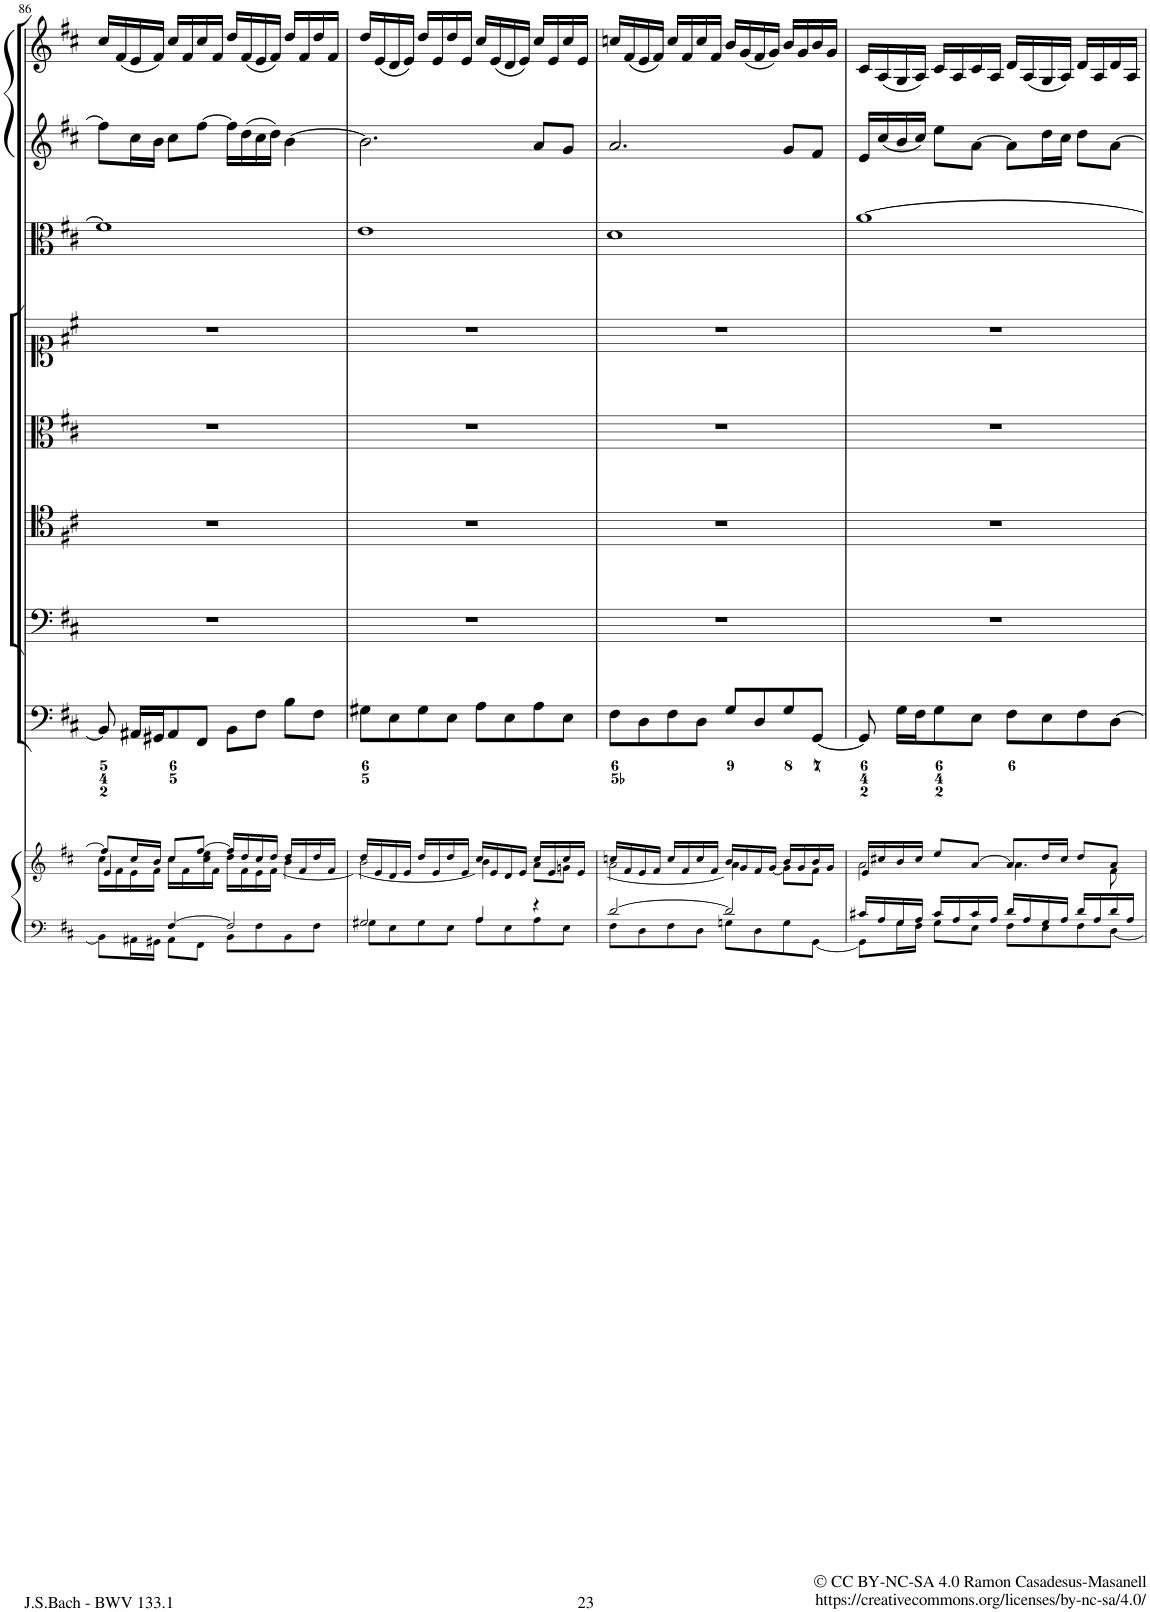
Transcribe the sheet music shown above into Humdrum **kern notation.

**kern	**kern	**kern	**kern	**kern	**kern	**kern	**kern	**kern	**kern
*part9	*part9	*part8	*part7	*part6	*part5	*part4	*part3	*part2	*part1
*staff10	*staff9	*staff8	*staff7	*staff6	*staff5	*staff4	*staff3	*staff2	*staff1
*I"Piano reduction	*	*I"Continuo	*I"Basso	*I"Tenore	*I"Alto	*I"Soprano Cornetto col Soprano	*I"Viola Oboe d'amore II colla Viola	*I"Violino II Oboe d'amore I col Violino II	*I"Violino I
*I'Pno	*	*	*	*	*	*	*I'Vla	*I'Vln	*I'Vln
!!LO:PB:g=z
*clefF4	*clefG2	*clefF4	*clefF4	*clefC4	*clefC3	*clefC1	*clefC3	*clefG2	*clefG2
*k[f#c#]	*k[f#c#]	*k[f#c#]	*k[f#c#]	*k[f#c#]	*k[f#c#]	*k[f#c#]	*k[f#c#]	*k[f#c#]	*k[f#c#]
*M2/2	*M2/2	*M2/2	*M2/2	*M2/2	*M2/2	*M2/2	*M2/2	*M2/2	*M2/2
*met(c|)	*met(c|)	*met(c|)	*met(c|)	*met(c|)	*met(c|)	*met(c|)	*met(c|)	*met(c|)	*met(c|)
=86	=86	=86	=86	=86	=86	=86	=86	=86	=86
*^	*^	*	*	*	*	*	*	*	*
*	*	*	*^	*	*	*	*	*	*	*	*
4ryy	8BB\L]	8ff#/L]	16cc#\LL	4e/	8BB/]	1r	1r	1r	1r	1f#]	8ff#\L]	16cc#/LL
.	.	.	16f#\	.	.	.	.	.	.	.	.	(16f#/
.	16AA#X\L	16cc#/L	16e\	.	16AA#X/LL	.	.	.	.	.	16cc#\L	16e/
.	16GG#X\JJ	16b/JJ	16f#\JJ	.	16GG#X/J	.	.	.	.	.	16b\JJ	16f#/JJ)
[4F#/	8AA#\L	8cc#/L	16cc#\LL	2.ryy	8AA#/	.	.	.	.	.	8cc#\L	16cc#/LL
.	.	.	16f#\	.	.	.	.	.	.	.	.	16f#/
.	8FF#\J	[8ff#/J	16cc#\ 16ee\	.	8FF#/J	.	.	.	.	.	[8ff#\J	16cc#/
.	.	.	16f#\JJ	.	.	.	.	.	.	.	.	16f#/JJ
2F#/]	8BB\L	16ff#/LL]	16dd\LL	.	8BB\L	.	.	.	.	.	16ff#\LL]	16dd/LL
.	.	16dd/	16f#\	.	.	.	.	.	.	.	(16dd\	(16f#/
.	8F#\	16cc#/	16e\	.	8F#\J	.	.	.	.	.	16cc#\	16e/
.	.	16dd/JJ	16f#\JJ	.	.	.	.	.	.	.	16dd\JJ)	16f#/JJ)
.	8BB\	16dd/LL	[4b\	.	8B\L	.	.	.	.	.	[4b\	16dd/LL
.	.	16f#/	.	.	.	.	.	.	.	.	.	16f#/
.	8F#\J	16dd/	.	.	8F#\J	.	.	.	.	.	.	16dd/
.	.	16f#/JJ	.	.	.	.	.	.	.	.	.	16f#/JJ
*	*	*	*v	*v	*	*	*	*	*	*	*	*
=87	=87	=87	=87	=87	=87	=87	=87	=87	=87	=87	=87
2G#X/	8G#\L	16dd/LL	2b\_	8G#X\L	1r	1r	1r	1r	1e	2.b\]	16dd/LL
.	.	16e/	.	.	.	.	.	.	.	.	(16e/
.	8E\	16d/	.	8E\	.	.	.	.	.	.	16d/
.	.	16e/JJ	.	.	.	.	.	.	.	.	16e/JJ)
.	8G#\	16dd/LL	.	8G#\	.	.	.	.	.	.	16dd/LL
.	.	16e/	.	.	.	.	.	.	.	.	16e/
.	8E\J	16dd/	.	8E\J	.	.	.	.	.	.	16dd/
.	.	16e/JJ	.	.	.	.	.	.	.	.	16e/JJ
4A/	8A\L	16cc#/LL	4b\]	8A\L	.	.	.	.	.	.	16cc#/LL
.	.	16e/	.	.	.	.	.	.	.	.	(16e/
.	8E\	16d/	.	8E\	.	.	.	.	.	.	16d/
.	.	16e/JJ	.	.	.	.	.	.	.	.	16e/JJ)
4r	8A\	16cc#/LL	8a\L	8A\	.	.	.	.	.	8a/L	16cc#/LL
.	.	16e/	.	.	.	.	.	.	.	.	16e/
.	8E\J	16cc#/	8gn\J	8E\J	.	.	.	.	.	8g/J	16cc#/
.	.	16e/JJ	.	.	.	.	.	.	.	.	16e/JJ
=88	=88	=88	=88	=88	=88	=88	=88	=88	=88	=88	=88
[2d/	8F#\L	16ccn/LL	[2a\	8F#\L	1r	1r	1r	1r	1d	2.a/	16ccn/LL
.	.	16f#/	.	.	.	.	.	.	.	.	(16f#/
.	8D\	16e/	.	8D\	.	.	.	.	.	.	16e/
.	.	16f#/JJ	.	.	.	.	.	.	.	.	16f#/JJ)
.	8F#\	16cc/LL	.	8F#\	.	.	.	.	.	.	16cc/LL
.	.	16f#/	.	.	.	.	.	.	.	.	16f#/
.	8D\J	16cc/	.	8D\J	.	.	.	.	.	.	16cc/
.	.	16f#/JJ	.	.	.	.	.	.	.	.	16f#/JJ
2d/]	8Gn\L	16b/LL	4a\]	8G/L	.	.	.	.	.	.	16b/LL
.	.	16g/	.	.	.	.	.	.	.	.	(16g/
.	8D\	16f#/	.	8D/	.	.	.	.	.	.	16f#/
.	.	[<16g/JJ	.	.	.	.	.	.	.	.	16g/JJ)
.	8G\	16b/LL	8g\L]	8G/	.	.	.	.	.	8g/L	16b/LL
.	.	16g/	.	.	.	.	.	.	.	.	16g/
.	[8GG\J	16b/	8f#\J	[8GG/J	.	.	.	.	.	8f#/J	16b/
.	.	16g/JJ	.	.	.	.	.	.	.	.	16g/JJ
=89	=89	=89	=89	=89	=89	=89	=89	=89	=89	=89	=89
16c#X/LL	8GG\L]	16e/LL	2a\	8GG/]	1r	1r	1r	1r	[1a	16e/LL	16c#/LL
16A/	.	16cc#X/	.	.	.	.	.	.	.	(16cc#/	(16A/
16G/	16G\L	16b/	.	16G\LL	.	.	.	.	.	16b/	16G/
16A/JJ	16F#\JJ	16cc#/JJ	.	16F#\J	.	.	.	.	.	16cc#/JJ)	16A/JJ)
16c#/LL	8G\L	8ee/L	.	8G\	.	.	.	.	.	8ee\L	16c#/LL
16A/	.	.	.	.	.	.	.	.	.	.	16A/
16c#/	8E\J	[8a/J	.	8E\J	.	.	.	.	.	[8a\J	16c#/
16A/JJ	.	.	.	.	.	.	.	.	.	.	16A/JJ
16d/LL	8F#\L	8a/L]	4.a\	8F#\L	.	.	.	.	.	8a\L]	16d/LL
16A/	.	.	.	.	.	.	.	.	.	.	(16A/
16G/	8E\	16dd/L	.	8E\	.	.	.	.	.	16dd\L	16G/
16A/JJ	.	16cc#/JJ	.	.	.	.	.	.	.	16cc#\JJ	16A/JJ)
16d/LL	8F#\	8dd/L	.	8F#\	.	.	.	.	.	8dd\L	16d/LL
16A/	.	.	.	.	.	.	.	.	.	.	16A/
16d/	[8D\J	8a/J	8f#\	[8D\J	.	.	.	.	.	[8a\J	16d/
16A/JJ	.	.	.	.	.	.	.	.	.	.	16A/JJ
*v	*v	*	*	*	*	*	*	*	*	*	*
*	*v	*v	*	*	*	*	*	*	*	*
=	=	=	=	=	=	=	=	=	=
*-	*-	*-	*-	*-	*-	*-	*-	*-	*-
